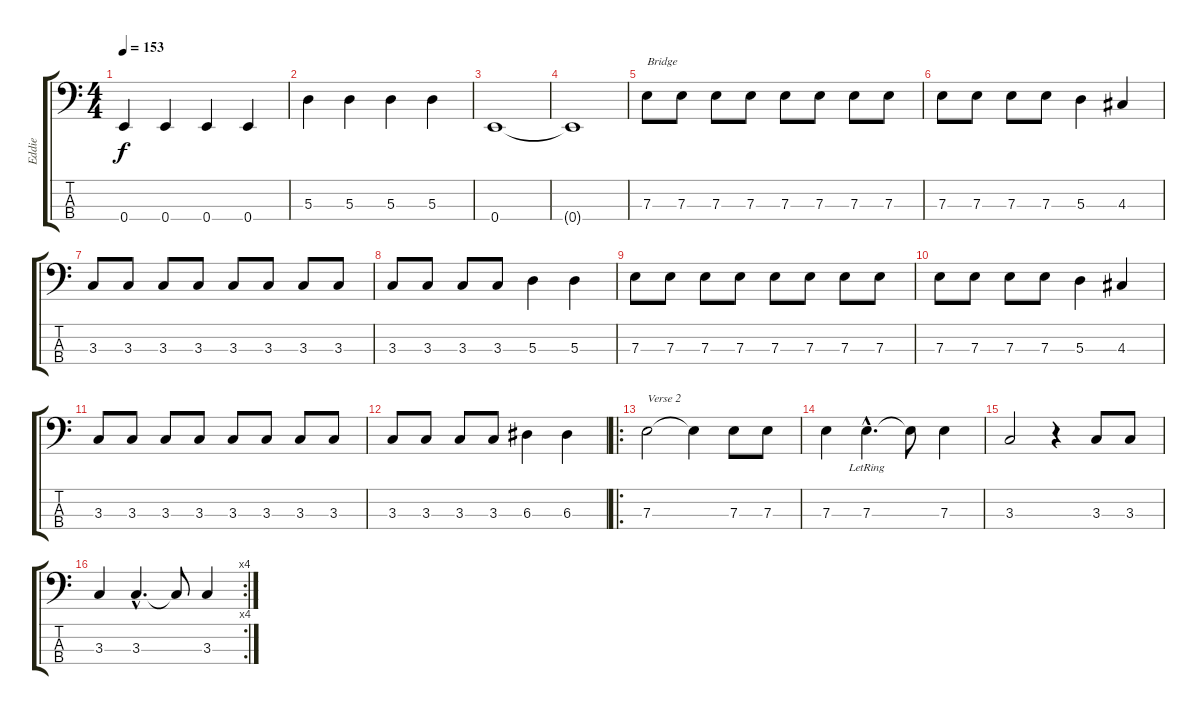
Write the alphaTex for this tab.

\track ("Eddie" "Eddie") {instrument electricbassfinger}
\staff {score tabs}
\tuning (G2 D2 A1 E1) {hide}
\ts (4 4)
\tempo 153
\clef f4
\ks c
0.4.4{dy f} 0.4.4 0.4.4 0.4.4 |
5.3.4 5.3.4 5.3.4 5.3.4 |
0.4.1 |
0.4{t}.1 |
7.3.8{txt "Bridge"} 7.3.8 7.3.8 7.3.8 7.3.8 7.3.8 7.3.8 7.3.8 |
7.3.8 7.3.8 7.3.8 7.3.8 5.3.4 4.3.4 |
3.3.8 3.3.8 3.3.8 3.3.8 3.3.8 3.3.8 3.3.8 3.3.8 |
3.3.8 3.3.8 3.3.8 3.3.8 5.3.4 5.3.4 |
7.3.8 7.3.8 7.3.8 7.3.8 7.3.8 7.3.8 7.3.8 7.3.8 |
7.3.8 7.3.8 7.3.8 7.3.8 5.3.4 4.3.4 |
3.3.8 3.3.8 3.3.8 3.3.8 3.3.8 3.3.8 3.3.8 3.3.8 |
3.3.8 3.3.8 3.3.8 3.3.8 6.3.4 6.3.4 |
\ro
7.3.2{txt "Verse 2"} 7.3{t}.4 7.3.8 7.3.8 |
7.3.4 7.3{hac lr}.4{d} 7.3{t}.8 7.3.4 |
3.3.2 r.4 3.3.8 3.3.8 |
\rc 4
3.3.4 3.3{hac}.4{d} 3.3{t}.8 3.3.4
